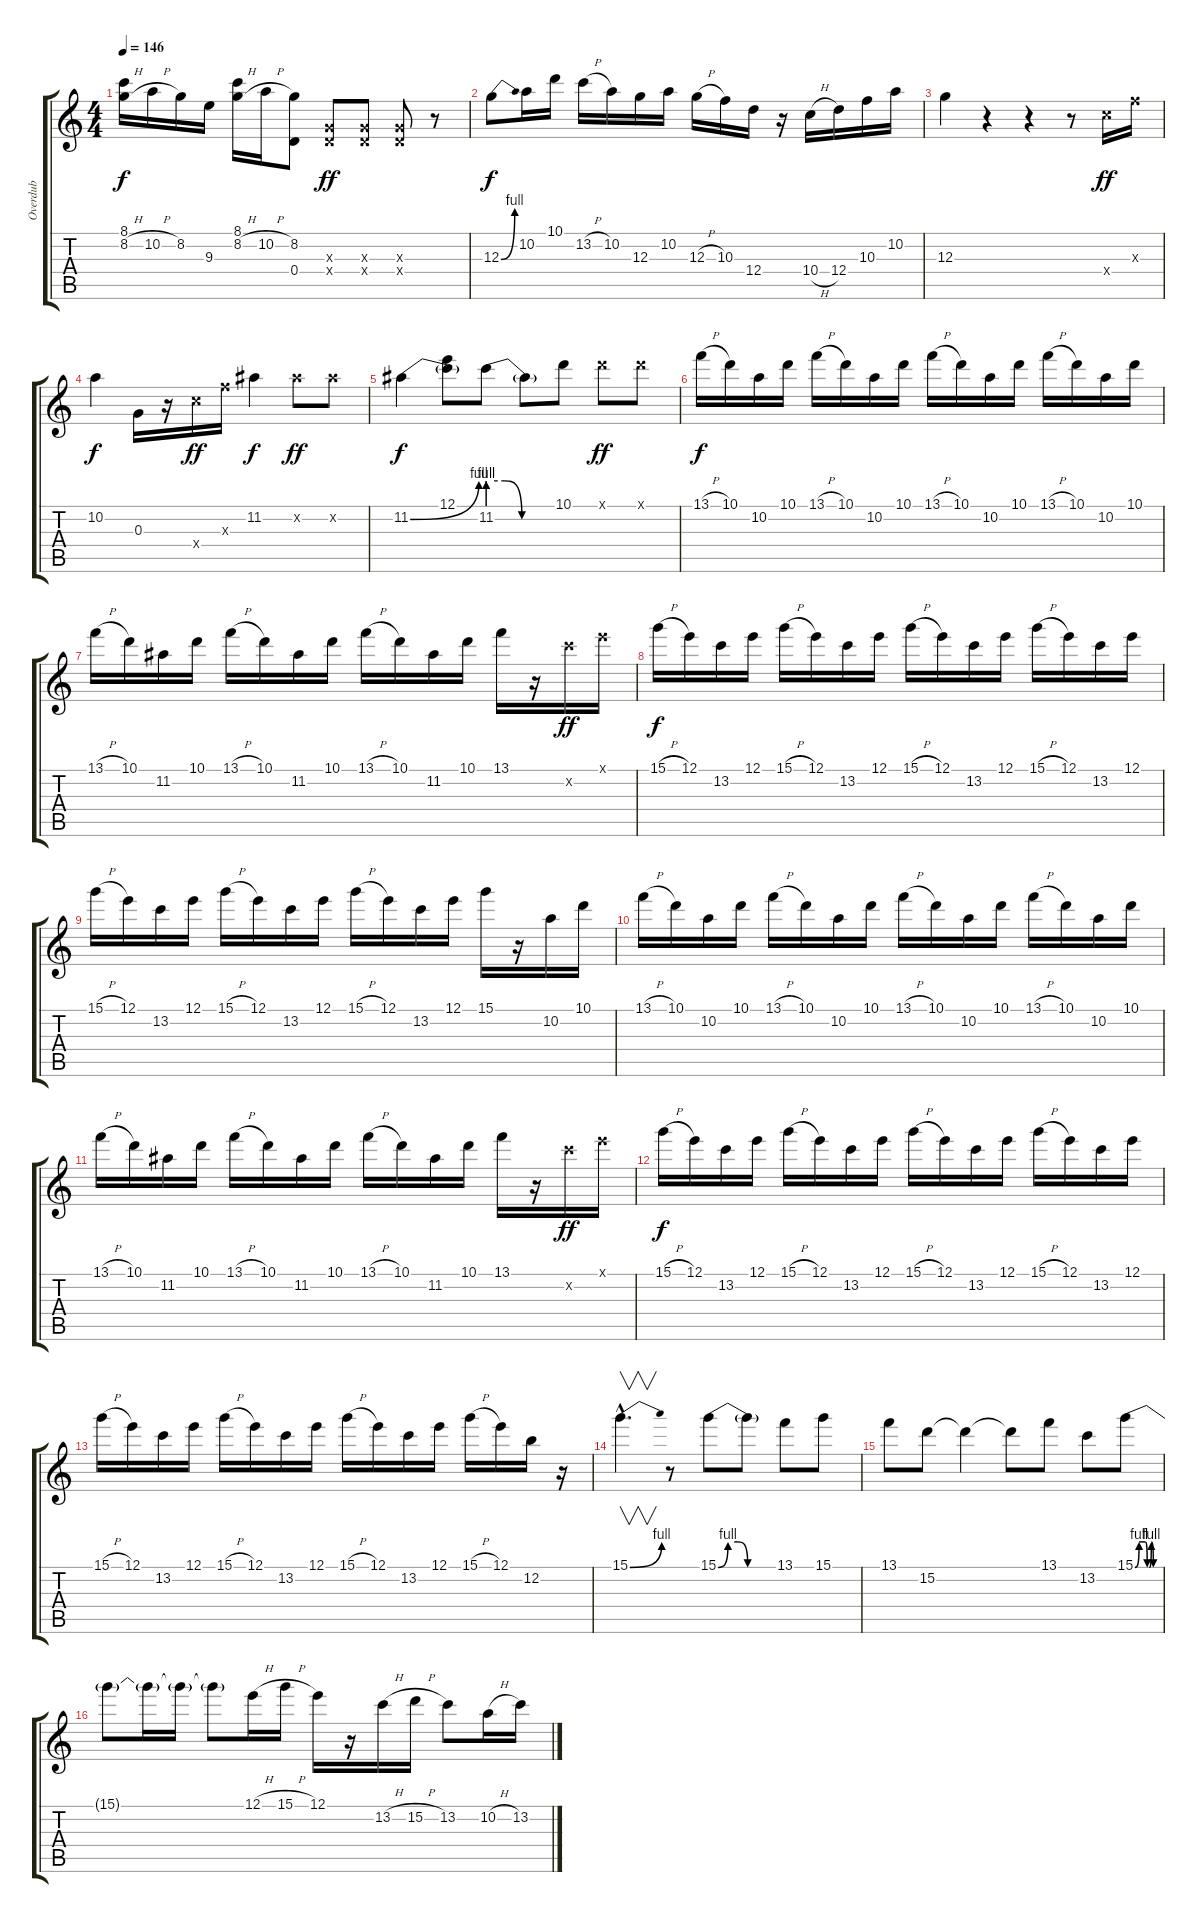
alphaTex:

\track ("Overdub" "Overdub") {instrument fretlessbass}
\staff {score tabs}
\tuning (E4 B3 G3 D3 A2 E2) {hide}
\ts (4 4)
\tempo 146
\clef g2
\ks c
(8.1 8.2{h}).16{dy f} 10.2{h}.16 8.2.16 9.3.16 (8.1 8.2{h}).16 10.2{h}.16 (8.2 0.4).8 (0.3{x} 0.4{x}).8{dy ff} (0.3{x} 0.4{x}).8 (0.3{x} 0.4{x}).8 r.8 |
12.3{be (bend 0 0 60 4)}.8{dy f} 10.2.16 10.1.16 13.2{h}.16 10.2.16 12.3.16 10.2.16 12.3{h}.16 10.3.16 12.4.16 r.16 10.4{h}.16 12.4.16 10.3.16 10.2.16 |
12.3.4 r.4 r.4 r.8 10.4{x}.16{dy ff} 10.3{x}.16 |
10.2.4{dy f} 0.3.16 r.16 10.4{x}.16{dy ff} 10.3{x}.16 11.2.4{dy f} 11.2{x}.8{dy ff} 11.2{x}.8 |
11.2{be (bend 0 0 60 4)}.4{dy f} (12.1 11.2{t}).8 11.2{be (custom 0 4 15 4 30 0 60 0)}.8 11.2{t}.8 10.1.8 10.1{x}.8{dy ff} 10.1{x}.8 |
13.1{h}.16{dy f} 10.1.16 10.2.16 10.1.16 13.1{h}.16 10.1.16 10.2.16 10.1.16 13.1{h}.16 10.1.16 10.2.16 10.1.16 13.1{h}.16 10.1.16 10.2.16 10.1.16 |
13.1{h}.16 10.1.16 11.2.16 10.1.16 13.1{h}.16 10.1.16 11.2.16 10.1.16 13.1{h}.16 10.1.16 11.2.16 10.1.16 13.1.16 r.16 13.2{x}.16{dy ff} 12.1{x}.16 |
15.1{h}.16{dy f} 12.1.16 13.2.16 12.1.16 15.1{h}.16 12.1.16 13.2.16 12.1.16 15.1{h}.16 12.1.16 13.2.16 12.1.16 15.1{h}.16 12.1.16 13.2.16 12.1.16 |
15.1{h}.16 12.1.16 13.2.16 12.1.16 15.1{h}.16 12.1.16 13.2.16 12.1.16 15.1{h}.16 12.1.16 13.2.16 12.1.16 15.1.16 r.16 10.2.16 10.1.16 |
13.1{h}.16 10.1.16 10.2.16 10.1.16 13.1{h}.16 10.1.16 10.2.16 10.1.16 13.1{h}.16 10.1.16 10.2.16 10.1.16 13.1{h}.16 10.1.16 10.2.16 10.1.16 |
13.1{h}.16 10.1.16 11.2.16 10.1.16 13.1{h}.16 10.1.16 11.2.16 10.1.16 13.1{h}.16 10.1.16 11.2.16 10.1.16 13.1.16 r.16 13.2{x}.16{dy ff} 12.1{x}.16 |
15.1{h}.16{dy f} 12.1.16 13.2.16 12.1.16 15.1{h}.16 12.1.16 13.2.16 12.1.16 15.1{h}.16 12.1.16 13.2.16 12.1.16 15.1{h}.16 12.1.16 13.2.16 12.1.16 |
15.1{h}.16 12.1.16 13.2.16 12.1.16 15.1{h}.16 12.1.16 13.2.16 12.1.16 15.1{h}.16 12.1.16 13.2.16 12.1.16 15.1{h}.16 12.1.16 12.2.16 r.16 |
15.1{be (bend 0 0 60 4) hac}.4{v d} r.8 15.1{be (custom 0 0 10 4 20 4 30 0 60 0)}.8 15.1{t}.8 13.1.8 15.1.8 |
13.1.8 15.2.8 15.2{t}.4 15.2{t}.8 13.1.8 13.2.8 15.1{be (custom 0 0 10 4 25 4 30 0 35 0 40 4 45 0 60 0)}.8 |
15.1{t}.8 15.1{t}.16 15.1{t}.16 15.1{t}.8 12.1{h}.16 15.1{h}.16 12.1.16 r.16 13.2{h}.16 15.2{h}.16 13.2.8 10.2{h}.16 13.2{h}.16
